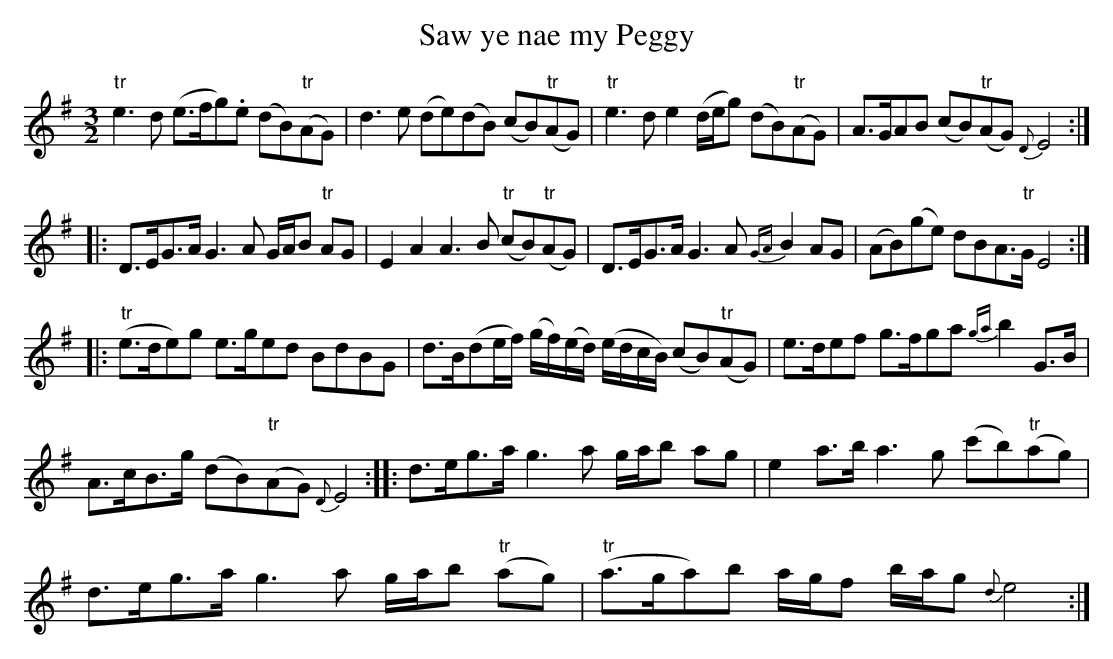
X:1
T:Saw ye nae my Peggy
M:3/2
K:Em
"tr"e3d (e>fg).e (dB)("tr"AG)| d3e (de)(dB) (cB)("tr"AG)|\
"tr"e3d e2(d/e/g) (dB)("tr"AG)| A>GAB (cB)("tr"AG) {D}E4::
D>EG>A G3A G/A/B "tr"AG| E2A2 A3B ("tr"cB)("tr"AG)|\
D>EG>A G3A {GA}B2AG| (AB)(ge) dBA>"tr"G E4::
("tr"e>de)g e>ged BdBG| \
d>B(de/f/) (g/f/)(e/d/) (e/d/c/B/) (cB)("tr"AG)|\
e>def g>fga {ga}b2G>B|
A>cB>g (dB)("tr"AG) {D}E4::\
d>eg>a g3a g/a/b ag| e2a>b a3g (c'b)("tr"ag)|
d>eg>a g3a g/a/b ("tr"ag)| ("tr"a>ga)b a/g/f b/a/g {d}e4:|
